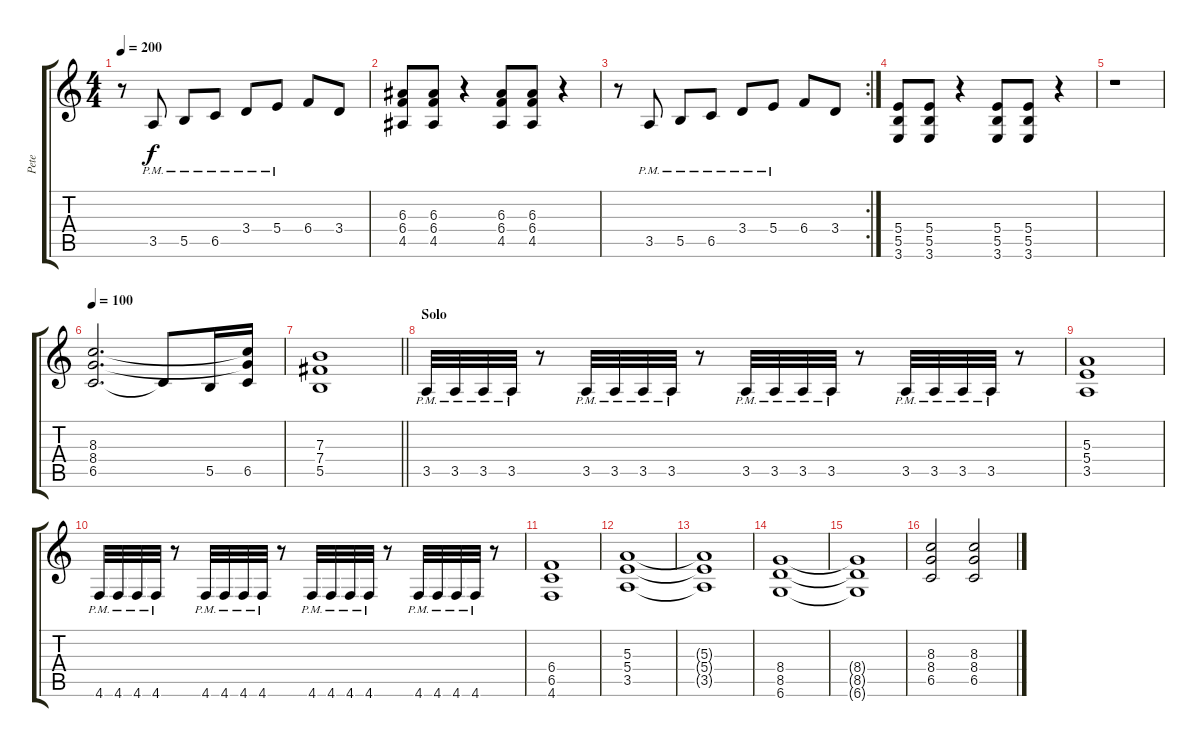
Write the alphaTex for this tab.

\track ("Pete" "Pete") {instrument distortionguitar}
\staff {score tabs}
\tuning (Db4 Ab3 E3 B2 Gb2 Db2) {hide}
\ts (4 4)
\tempo 200
\clef g2
\ks c
r.8{dy f} 3.5{pm}.8 5.5{pm}.8 6.5{pm}.8 3.4{pm}.8 5.4{pm}.8 6.4.8 3.4.8 |
(6.3 6.4 4.5).8 (6.3 6.4 4.5).8 r.4 (6.3 6.4 4.5).8 (6.3 6.4 4.5).8 r.4 |
\rc 2
r.8 3.5{pm}.8 5.5{pm}.8 6.5{pm}.8 3.4{pm}.8 5.4{pm}.8 6.4.8 3.4.8 |
(5.4 5.5 3.6).8 (5.4 5.5 3.6).8 r.4 (5.4 5.5 3.6).8 (5.4 5.5 3.6).8 r.4 |
r.1 |
\tempo 100
(8.3 8.4 6.5).2{d} 6.5{t}.8 5.5.16 (8.3{t} 8.4{t} 6.5).16 |
\barLineRight lightlight
(7.3 7.4 5.5).1 |
\section ("" "Solo")
3.5{pm}.32 3.5{pm}.32 3.5{pm}.32 3.5{pm}.32 r.8 3.5{pm}.32 3.5{pm}.32 3.5{pm}.32 3.5{pm}.32 r.8 3.5{pm}.32 3.5{pm}.32 3.5{pm}.32 3.5{pm}.32 r.8 3.5{pm}.32 3.5{pm}.32 3.5{pm}.32 3.5{pm}.32 r.8 |
(5.3 5.4 3.5).1 |
4.6{pm}.32 4.6{pm}.32 4.6{pm}.32 4.6{pm}.32 r.8 4.6{pm}.32 4.6{pm}.32 4.6{pm}.32 4.6{pm}.32 r.8 4.6{pm}.32 4.6{pm}.32 4.6{pm}.32 4.6{pm}.32 r.8 4.6{pm}.32 4.6{pm}.32 4.6{pm}.32 4.6{pm}.32 r.8 |
(6.4 6.5 4.6).1 |
(5.3 5.4 3.5).1 |
(5.3{t} 5.4{t} 3.5{t}).1 |
(8.4 8.5 6.6).1 |
(8.4{t} 8.5{t} 6.6{t}).1 |
(8.3 8.4 6.5).2 (8.3 8.4 6.5).2
